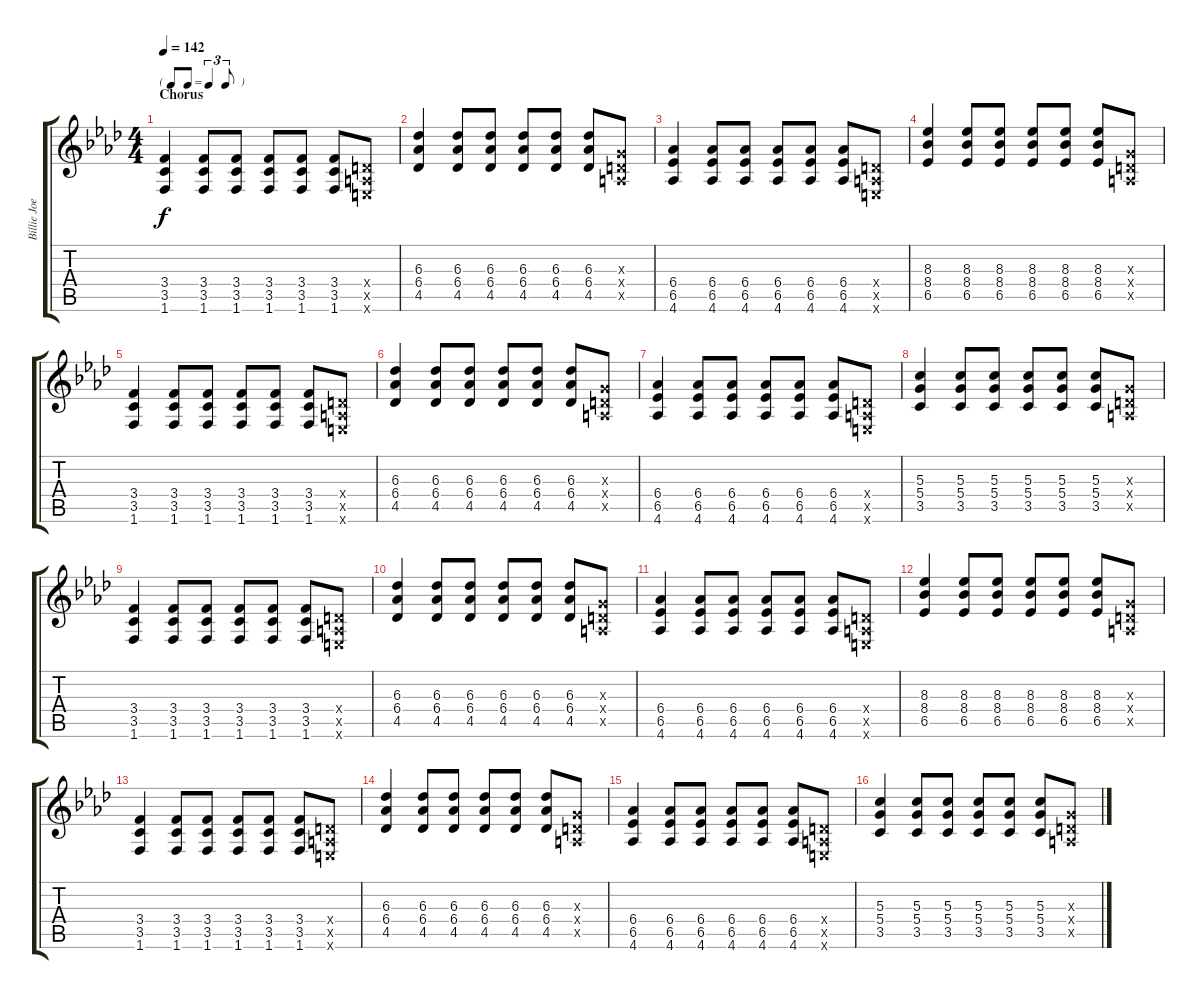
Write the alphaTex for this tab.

\track ("Billie Joe Armstrong (Guitar 1)" "Billie Joe") {instrument distortionguitar}
\staff {score tabs}
\tuning (E4 B3 G3 D3 A2 E2) {hide}
\ts (4 4)
\tf triplet8th
\section ("" "Chorus")
\tempo 142
\clef g2
\ks ab
(3.4 3.5 1.6).4{dy f} (3.4 3.5 1.6).8 (3.4 3.5 1.6).8 (3.4 3.5 1.6).8 (3.4 3.5 1.6).8 (3.4 3.5 1.6).8 (0.4{x} 0.5{x} 0.6{x}).8 |
(6.3 6.4 4.5).4 (6.3 6.4 4.5).8 (6.3 6.4 4.5).8 (6.3 6.4 4.5).8 (6.3 6.4 4.5).8 (6.3 6.4 4.5).8 (0.3{x} 0.4{x} 0.5{x}).8 |
(6.4 6.5 4.6).4 (6.4 6.5 4.6).8 (6.4 6.5 4.6).8 (6.4 6.5 4.6).8 (6.4 6.5 4.6).8 (6.4 6.5 4.6).8 (0.4{x} 0.5{x} 0.6{x}).8 |
(8.3 8.4 6.5).4 (8.3 8.4 6.5).8 (8.3 8.4 6.5).8 (8.3 8.4 6.5).8 (8.3 8.4 6.5).8 (8.3 8.4 6.5).8 (0.3{x} 0.4{x} 0.5{x}).8 |
(3.4 3.5 1.6).4 (3.4 3.5 1.6).8 (3.4 3.5 1.6).8 (3.4 3.5 1.6).8 (3.4 3.5 1.6).8 (3.4 3.5 1.6).8 (0.4{x} 0.5{x} 0.6{x}).8 |
(6.3 6.4 4.5).4 (6.3 6.4 4.5).8 (6.3 6.4 4.5).8 (6.3 6.4 4.5).8 (6.3 6.4 4.5).8 (6.3 6.4 4.5).8 (0.3{x} 0.4{x} 0.5{x}).8 |
(6.4 6.5 4.6).4 (6.4 6.5 4.6).8 (6.4 6.5 4.6).8 (6.4 6.5 4.6).8 (6.4 6.5 4.6).8 (6.4 6.5 4.6).8 (0.4{x} 0.5{x} 0.6{x}).8 |
(5.3 5.4 3.5).4 (5.3 5.4 3.5).8 (5.3 5.4 3.5).8 (5.3 5.4 3.5).8 (5.3 5.4 3.5).8 (5.3 5.4 3.5).8 (0.3{x} 0.4{x} 0.5{x}).8 |
(3.4 3.5 1.6).4 (3.4 3.5 1.6).8 (3.4 3.5 1.6).8 (3.4 3.5 1.6).8 (3.4 3.5 1.6).8 (3.4 3.5 1.6).8 (0.4{x} 0.5{x} 0.6{x}).8 |
(6.3 6.4 4.5).4 (6.3 6.4 4.5).8 (6.3 6.4 4.5).8 (6.3 6.4 4.5).8 (6.3 6.4 4.5).8 (6.3 6.4 4.5).8 (0.3{x} 0.4{x} 0.5{x}).8 |
(6.4 6.5 4.6).4 (6.4 6.5 4.6).8 (6.4 6.5 4.6).8 (6.4 6.5 4.6).8 (6.4 6.5 4.6).8 (6.4 6.5 4.6).8 (0.4{x} 0.5{x} 0.6{x}).8 |
(8.3 8.4 6.5).4 (8.3 8.4 6.5).8 (8.3 8.4 6.5).8 (8.3 8.4 6.5).8 (8.3 8.4 6.5).8 (8.3 8.4 6.5).8 (0.3{x} 0.4{x} 0.5{x}).8 |
(3.4 3.5 1.6).4 (3.4 3.5 1.6).8 (3.4 3.5 1.6).8 (3.4 3.5 1.6).8 (3.4 3.5 1.6).8 (3.4 3.5 1.6).8 (0.4{x} 0.5{x} 0.6{x}).8 |
(6.3 6.4 4.5).4 (6.3 6.4 4.5).8 (6.3 6.4 4.5).8 (6.3 6.4 4.5).8 (6.3 6.4 4.5).8 (6.3 6.4 4.5).8 (0.3{x} 0.4{x} 0.5{x}).8 |
(6.4 6.5 4.6).4 (6.4 6.5 4.6).8 (6.4 6.5 4.6).8 (6.4 6.5 4.6).8 (6.4 6.5 4.6).8 (6.4 6.5 4.6).8 (0.4{x} 0.5{x} 0.6{x}).8 |
(5.3 5.4 3.5).4 (5.3 5.4 3.5).8 (5.3 5.4 3.5).8 (5.3 5.4 3.5).8 (5.3 5.4 3.5).8 (5.3 5.4 3.5).8 (0.3{x} 0.4{x} 0.5{x}).8
